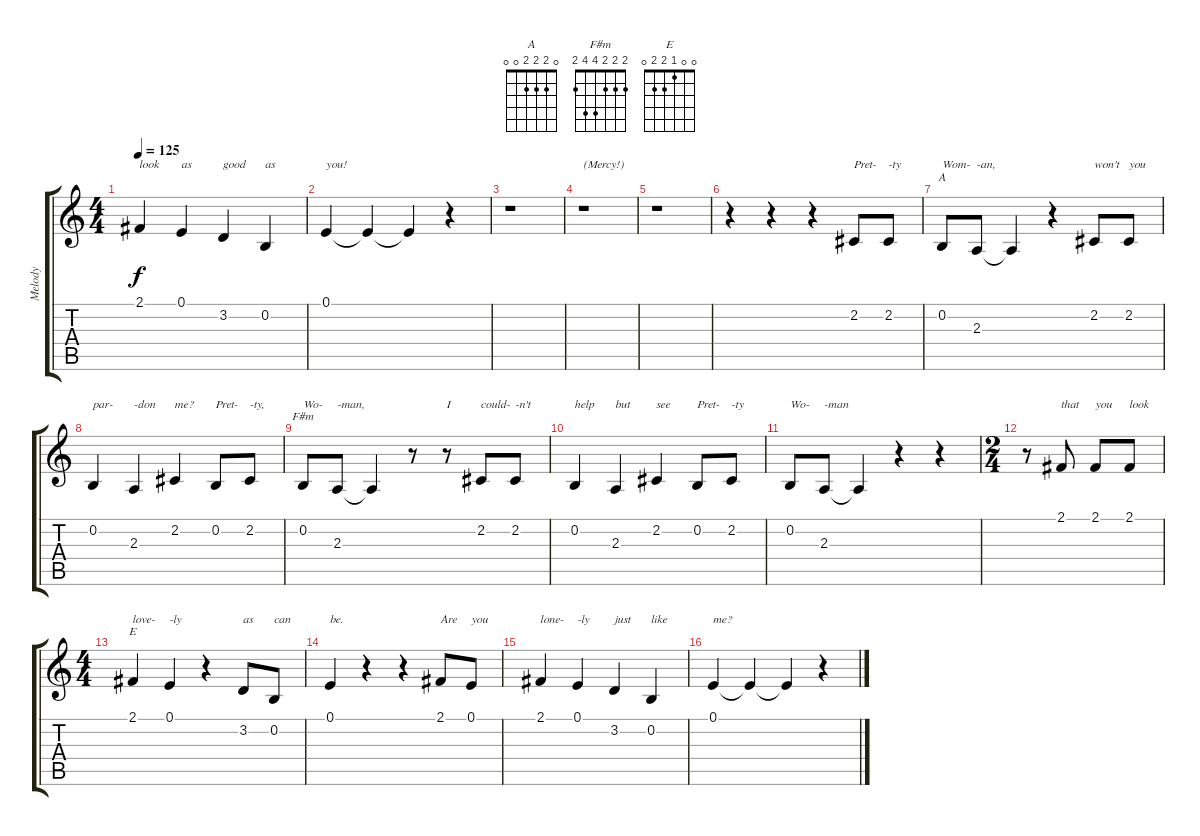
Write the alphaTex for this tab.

\track ("Melody" "Melody") {instrument brasssection}
\staff {score tabs}
\tuning (E4 B3 G3 D3 A2 E2) {hide}
\chord ("A" 0 2 2 2 0 0)
\chord ("F#m" 2 2 2 4 4 2)
\chord ("E" 0 0 1 2 2 0)
\ts (4 4)
\tempo 125
\clef g2
\ks c
2.1.4{txt "look" dy f} 0.1.4{txt "as"} 3.2.4{txt "good"} 0.2.4{txt "as"} |
0.1.4{txt "you!"} 0.1{t}.4 0.1{t}.4 r.4 |
r.1 |
r.1{txt "(Mercy!)"} |
r.1 |
r.4 r.4 r.4 2.2.8{txt "Pret-"} 2.2.8{txt "-ty"} |
0.2.8{ch "A" txt "Wom-"} 2.3.8{txt "-an,"} 2.3{t}.4 r.4 2.2.8{txt "won't"} 2.2.8{txt "you"} |
0.2.4{txt "par-"} 2.3.4{txt "-don"} 2.2.4{txt "me?"} 0.2.8{txt "Pret-"} 2.2.8{txt "-ty,"} |
0.2.8{ch "F#m" txt "Wo-"} 2.3.8{txt "-man,"} 2.3{t}.4 r.8 r.8{txt "I"} 2.2.8{txt "could-"} 2.2.8{txt "-n't"} |
0.2.4{txt "help"} 2.3.4{txt "but"} 2.2.4{txt "see"} 0.2.8{txt "Pret-"} 2.2.8{txt "-ty"} |
0.2.8{txt "Wo-"} 2.3.8{txt "-man"} 2.3{t}.4 r.4 r.4 |
\ts (2 4)
r.8 2.1.8{txt "that"} 2.1.8{txt "you"} 2.1.8{txt "look"} |
\ts (4 4)
2.1.4{ch "E" txt "love-"} 0.1.4{txt "-ly"} r.4 3.2.8{txt "as"} 0.2.8{txt "can"} |
0.1.4{txt "be."} r.4 r.4 2.1.8{txt "Are"} 0.1.8{txt "you"} |
2.1.4{txt "lone-"} 0.1.4{txt "-ly"} 3.2.4{txt "just"} 0.2.4{txt "like"} |
0.1.4{txt "me?"} 0.1{t}.4 0.1{t}.4 r.4
